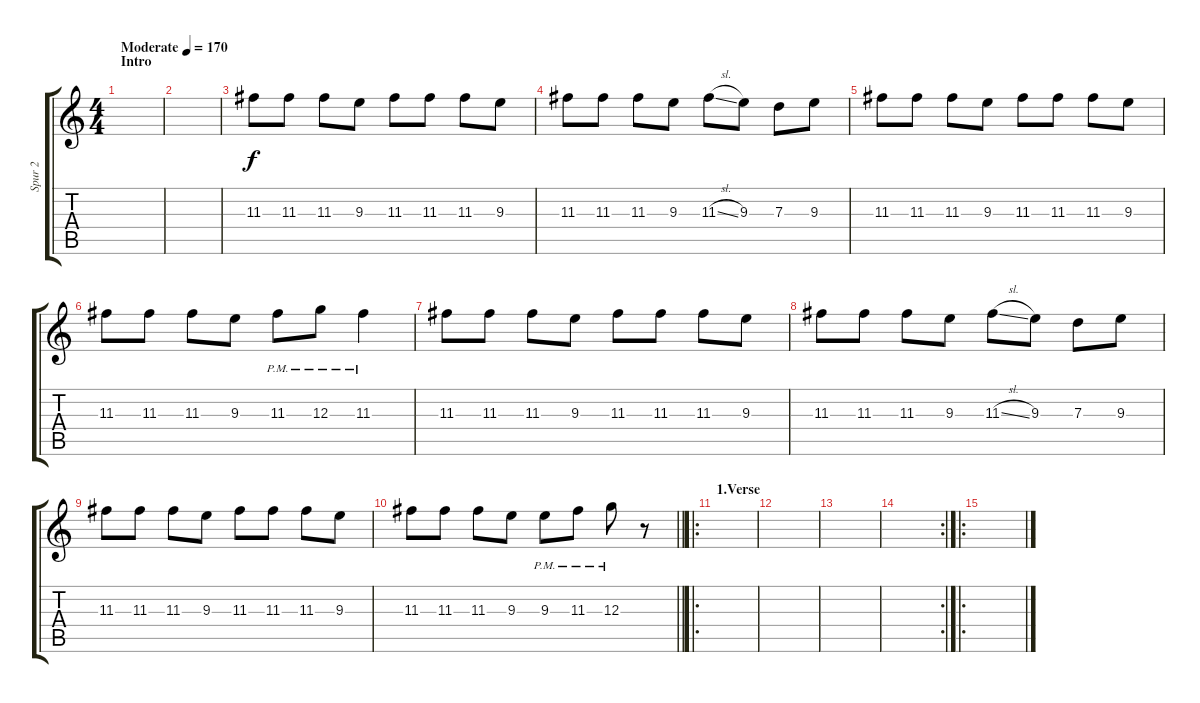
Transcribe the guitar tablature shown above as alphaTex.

\track ("Spur 2" "Spur 2") {instrument distortionguitar}
\staff {score tabs}
\tuning (E4 B3 G3 D3 A2 E2) {hide}
\ts (4 4)
\section ("" "Intro")
\tempo (170 "Moderate")
\clef g2
\ks c
|
|
11.3.8 11.3.8 11.3.8 9.3.8 11.3.8 11.3.8 11.3.8 9.3.8 |
11.3.8 11.3.8 11.3.8 9.3.8 11.3{sl}.8 9.3.8 7.3.8 9.3.8 |
11.3.8 11.3.8 11.3.8 9.3.8 11.3.8 11.3.8 11.3.8 9.3.8 |
11.3.8 11.3.8 11.3.8 9.3.8 11.3{pm}.8 12.3{pm}.8 11.3{pm}.4 |
11.3.8 11.3.8 11.3.8 9.3.8 11.3.8 11.3.8 11.3.8 9.3.8 |
11.3.8 11.3.8 11.3.8 9.3.8 11.3{sl}.8 9.3.8 7.3.8 9.3.8 |
11.3.8 11.3.8 11.3.8 9.3.8 11.3.8 11.3.8 11.3.8 9.3.8 |
\barLineRight lightlight
11.3.8 11.3.8 11.3.8 9.3.8 9.3{pm}.8 11.3{pm}.8 12.3{pm}.8 r.8 |
\ro
\section ("" "1.Verse")
|
|
|
\rc 2
|
\ro
